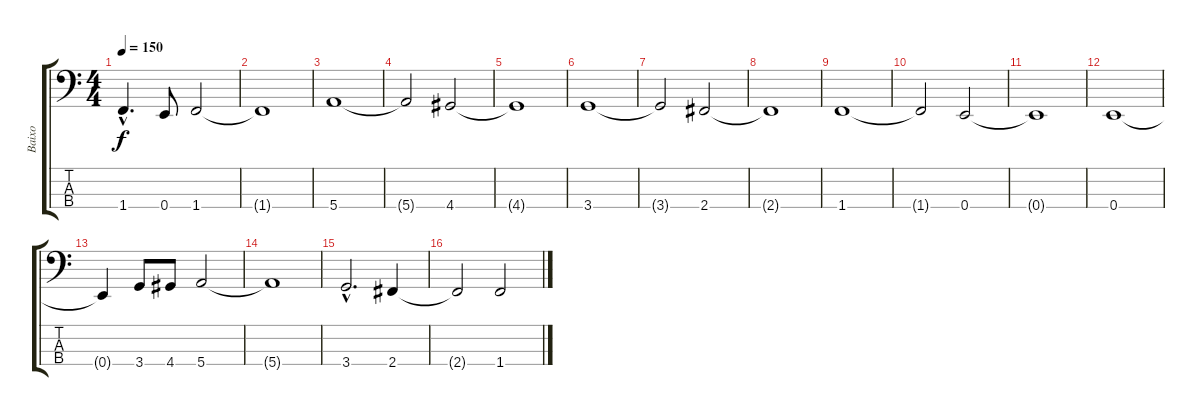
\track ("Baixo" "Baixo") {instrument acousticbass}
\staff {score tabs}
\tuning (G2 D2 A1 E1) {hide}
\ts (4 4)
\tempo 150
\clef f4
\ks c
1.4{hac t}.4{d dy f} 0.4.8 1.4.2 |
1.4{t}.1 |
5.4.1 |
5.4{t}.2 4.4.2 |
4.4{t}.1 |
3.4.1 |
3.4{t}.2 2.4.2 |
2.4{t}.1 |
1.4.1 |
1.4{t}.2 0.4.2 |
0.4{t}.1 |
0.4.1 |
0.4{t}.4 3.4.8 4.4.8 5.4.2 |
5.4{t}.1 |
3.4{hac}.2{d} 2.4.4 |
2.4{t}.2 1.4.2
